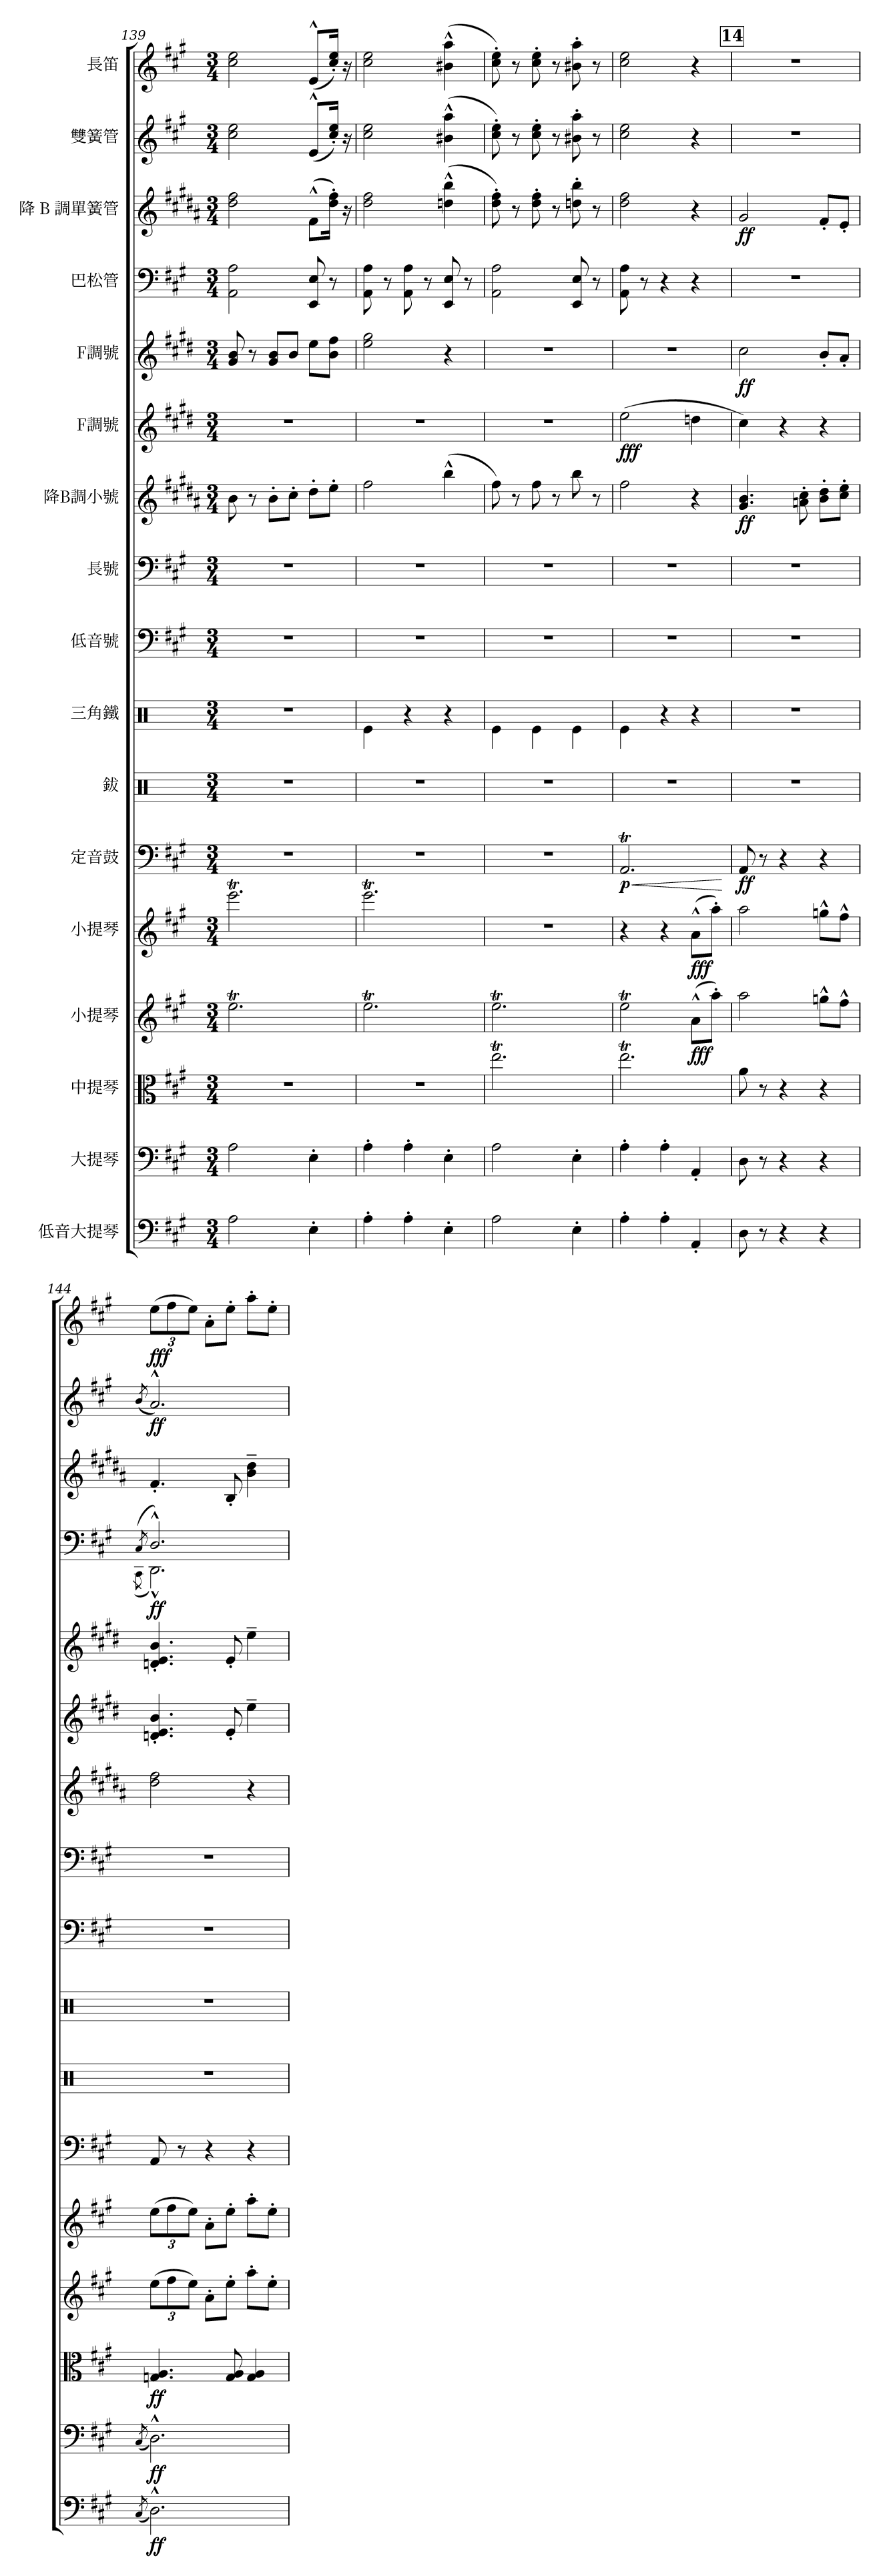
**kern	**dynam	**kern	**dynam	**kern	**dynam	**kern	**dynam	**kern	**dynam	**kern	**dynam	**kern	**kern	**kern	**kern	**kern	**dynam	**kern	**dynam	**kern	**dynam	**kern	**dynam	**kern	**dynam	**kern	**dynam	**kern	**dynam
*part17	*part17	*part16	*part16	*part15	*part15	*part14	*part14	*part13	*part13	*part12	*part12	*part11	*part10	*part9	*part8	*part7	*part7	*part6	*part6	*part5	*part5	*part4	*part4	*part3	*part3	*part2	*part2	*part1	*part1
*staff17	*staff17	*staff16	*staff16	*staff15	*staff15	*staff14	*staff14	*staff13	*staff13	*staff12	*staff12	*staff11	*staff10	*staff9	*staff8	*staff7	*staff7	*staff6	*staff6	*staff5	*staff5	*staff4	*staff4	*staff3	*staff3	*staff2	*staff2	*staff1	*staff1
*I"低音大提琴	*	*I"大提琴	*	*I"中提琴	*	*I"小提琴	*	*I"小提琴	*	*I"定音鼓	*	*I"鈸	*I"三角鐵	*I"低音號	*I"長號	*I"降B調小號	*	*I"F調號	*	*I"F調號	*	*I"巴松管	*	*I"降 B 調單簧管	*	*I"雙簧管	*	*I"長笛	*
*clefF4	*	*clefF4	*	*clefC3	*	*clefG2	*	*clefG2	*	*clefF4	*	*clefX	*clefX	*clefF4	*clefF4	*clefG2	*	*clefG2	*	*clefG2	*	*clefF4	*	*clefG2	*	*clefG2	*	*clefG2	*
*ITrd7c12	*	*	*	*	*	*	*	*	*	*	*	*	*	*	*	*ITrd1c2	*	*ITrd4c7	*	*ITrd4c7	*	*	*	*ITrd1c2	*	*	*	*	*
*k[f#c#g#]	*	*k[f#c#g#]	*	*k[f#c#g#]	*	*k[f#c#g#]	*	*k[f#c#g#]	*	*k[f#c#g#]	*	*k[]	*k[]	*k[f#c#g#]	*k[f#c#g#]	*k[f#c#g#]	*	*k[f#c#g#]	*	*k[f#c#g#]	*	*k[f#c#g#]	*	*k[f#c#g#]	*	*k[f#c#g#]	*	*k[f#c#g#]	*
*M3/4	*	*M3/4	*	*M3/4	*	*M3/4	*	*M3/4	*	*M3/4	*	*M3/4	*M3/4	*M3/4	*M3/4	*M3/4	*	*M3/4	*	*M3/4	*	*M3/4	*	*M3/4	*	*M3/4	*	*M3/4	*
=139	=139	=139	=139	=139	=139	=139	=139	=139	=139	=139	=139	=139	=139	=139	=139	=139	=139	=139	=139	=139	=139	=139	=139	=139	=139	=139	=139	=139	=139
2AA\	.	2A\	.	2.r	.	2.eeT\	.	2.eeeT\	.	2.r	.	2.r	2.r	2.r	2.r	8a\	.	2.r	.	8c#/ 8e/	.	2AA\ 2A\	.	2cc#\ 2ee\	.	2cc#\ 2ee\	.	2cc#\ 2ee\	.
.	.	.	.	.	.	.	.	.	.	.	.	.	.	.	.	8r	.	.	.	8r	.	.	.	.	.	.	.	.	.
.	.	.	.	.	.	.	.	.	.	.	.	.	.	.	.	8a'\L	.	.	.	8c#/ 8e/L	.	.	.	.	.	.	.	.	.
.	.	.	.	.	.	.	.	.	.	.	.	.	.	.	.	8b'\J	.	.	.	8e/J	.	.	.	.	.	.	.	.	.
4EE'\	.	4E'\	.	.	.	.	.	.	.	.	.	.	.	.	.	8cc#'\L	.	.	.	8a\L	.	8EE/ 8E/	.	(>8e^^\L	.	(<8e^^/L	.	(<8e^^/L	.
.	.	.	.	.	.	.	.	.	.	.	.	.	.	.	.	8dd'\J	.	.	.	8e\ 8b\J	.	8r	.	16cc#\' 16ee\'Jk)	.	16cc#/' 16ee/'Jk)	.	16cc#/' 16ee/'Jk)	.
.	.	.	.	.	.	.	.	.	.	.	.	.	.	.	.	.	.	.	.	.	.	.	.	16r	.	16r	.	16r	.
=140	=140	=140	=140	=140	=140	=140	=140	=140	=140	=140	=140	=140	=140	=140	=140	=140	=140	=140	=140	=140	=140	=140	=140	=140	=140	=140	=140	=140	=140
4AA'\	.	4A'\	.	2.r	.	2.eeT\	.	2.eeeT\	.	2.r	.	2.r	4Re\	2.r	2.r	2ee\	.	2.r	.	2a\ 2cc#\	.	8AA\ 8A\	.	2cc#\ 2ee\	.	2cc#\ 2ee\	.	2cc#\ 2ee\	.
.	.	.	.	.	.	.	.	.	.	.	.	.	.	.	.	.	.	.	.	.	.	8r	.	.	.	.	.	.	.
4AA'\	.	4A'\	.	.	.	.	.	.	.	.	.	.	4r	.	.	.	.	.	.	.	.	8AA\ 8A\	.	.	.	.	.	.	.
.	.	.	.	.	.	.	.	.	.	.	.	.	.	.	.	.	.	.	.	.	.	8r	.	.	.	.	.	.	.
4EE'\	.	4E'\	.	.	.	.	.	.	.	.	.	.	4r	.	.	(>4aa^^\	.	.	.	4r	.	8EE/ 8E/	.	(>4ccn\^^ 4aa\^^	.	(>4b#X\^^ 4aa\^^	.	(>4b#X\^^ 4aa\^^	.
.	.	.	.	.	.	.	.	.	.	.	.	.	.	.	.	.	.	.	.	.	.	8r	.	.	.	.	.	.	.
=141	=141	=141	=141	=141	=141	=141	=141	=141	=141	=141	=141	=141	=141	=141	=141	=141	=141	=141	=141	=141	=141	=141	=141	=141	=141	=141	=141	=141	=141
2AA\	.	2A\	.	2.eeT\	.	2.eeT\	.	2.r	.	2.r	.	2.r	4Re\	2.r	2.r	8ee\)	.	2.r	.	2.r	.	2AA\ 2A\	.	8cc#\' 8ee\')	.	8cc#\' 8ee\')	.	8cc#\' 8ee\')	.
.	.	.	.	.	.	.	.	.	.	.	.	.	.	.	.	8r	.	.	.	.	.	.	.	8r	.	8r	.	8r	.
.	.	.	.	.	.	.	.	.	.	.	.	.	4Re\	.	.	8ee\	.	.	.	.	.	.	.	8cc#\' 8ee\'	.	8cc#\' 8ee\'	.	8cc#\' 8ee\'	.
.	.	.	.	.	.	.	.	.	.	.	.	.	.	.	.	8r	.	.	.	.	.	.	.	8r	.	8r	.	8r	.
4EE'\	.	4E'\	.	.	.	.	.	.	.	.	.	.	4Re\	.	.	8aa\	.	.	.	.	.	8EE/ 8E/	.	8ccn\' 8aa\'	.	8b#X\' 8aa\'	.	8b#X\' 8aa\'	.
.	.	.	.	.	.	.	.	.	.	.	.	.	.	.	.	8r	.	.	.	.	.	8r	.	8r	.	8r	.	8r	.
=142	=142	=142	=142	=142	=142	=142	=142	=142	=142	=142	=142	=142	=142	=142	=142	=142	=142	=142	=142	=142	=142	=142	=142	=142	=142	=142	=142	=142	=142
!	!	!	!	!	!	!	!	!	!	!	!LO:HP:b	!	!	!	!	!	!	!	!	!	!	!	!	!	!	!	!	!	!
!	!	!	!	!	!	!	!	!	!	!	!LO:DY:n=1:b	!	!	!	!	!	!	!	!LO:DY:b	!	!	!	!	!	!	!	!	!	!
4AA'\	.	4A'\	.	2.eeT\	.	2eeT\	.	4r	.	2.AAT/	< p	2.r	4Re\	2.r	2.r	2ee\	.	(>2a\	fff	2.r	.	8AA\ 8A\	.	2cc#\ 2ee\	.	2cc#\ 2ee\	.	2cc#\ 2ee\	.
.	.	.	.	.	.	.	.	.	.	.	.	.	.	.	.	.	.	.	.	.	.	8r	.	.	.	.	.	.	.
4AA'\	.	4A'\	.	.	.	.	.	4r	.	.	.	.	4r	.	.	.	.	.	.	.	.	4r	.	.	.	.	.	.	.
!	!	!	!	!	!	!	!LO:DY:b	!	!LO:DY:b	!	!	!	!	!	!	!	!	!	!	!	!	!	!	!	!	!	!	!	!
4AAA'/	.	4AA'/	.	.	.	(>8a^^\L	fff	(>8a^^\L	fff	.	.	.	4r	.	.	4r	.	4gn\	.	.	.	4r	.	4r	.	4r	.	4r	.
.	.	.	.	.	.	8aa'\J)	.	8aa'\J)	.	.	.	.	.	.	.	.	.	.	.	.	.	.	.	.	.	.	.	.	.
.	.	.	.	.	.	.	.	.	.	.	[	.	.	.	.	.	.	.	.	.	.	.	.	.	.	.	.	.	.
!!LO:REH:place=s1:a:B:fs=14:t=14
=143	=143	=143	=143	=143	=143	=143	=143	=143	=143	=143	=143	=143	=143	=143	=143	=143	=143	=143	=143	=143	=143	=143	=143	=143	=143	=143	=143	=143	=143
!	!	!	!	!	!	!	!	!	!	!	!LO:DY:b	!	!	!	!	!	!LO:DY:b	!	!	!	!LO:DY:b	!	!	!	!LO:DY:b	!	!	!	!
8DD\	.	8D\	.	8a\	.	2aa\	.	2aa\	.	8AA/	ff	2.r	2.r	2.r	2.r	4.f#/ 4.a/	ff	4f#\)	.	2f#\	ff	2.r	.	2f#/	ff	2.r	.	2.r	.
8r	.	8r	.	8r	.	.	.	.	.	8r	.	.	.	.	.	.	.	.	.	.	.	.	.	.	.	.	.	.	.
4r	.	4r	.	4r	.	.	.	.	.	4r	.	.	.	.	.	.	.	4r	.	.	.	.	.	.	.	.	.	.	.
.	.	.	.	.	.	.	.	.	.	.	.	.	.	.	.	8gn\' 8b\'	.	.	.	.	.	.	.	.	.	.	.	.	.
4r	.	4r	.	4r	.	8ggn^^\L	.	8ggn^^\L	.	4r	.	.	.	.	.	8a\' 8cc#\'L	.	4r	.	8e'/L	.	.	.	8e'/L	.	.	.	.	.
.	.	.	.	.	.	8ff#^^\J	.	8ff#^^\J	.	.	.	.	.	.	.	8b\' 8dd\'J	.	.	.	8d'/J	.	.	.	8d'/J	.	.	.	.	.
=144	=144	=144	=144	=144	=144	=144	=144	=144	=144	=144	=144	=144	=144	=144	=144	=144	=144	=144	=144	=144	=144	=144	=144	=144	=144	=144	=144	=144	=144
*	*	*	*	*	*	*	*	*	*	*	*	*	*	*	*	*	*	*	*	*	*	*^	*	*	*	*	*	*	*
(<8qCC#/	.	(<8qC#/	.	.	.	.	.	.	.	.	.	.	.	.	.	.	.	.	.	.	.	(<8qC#/	(>8qCC#\	.	.	.	(<8qb/	.	.	.
*	*	*	*	*	*	*	*	*	*	*	*	*	*	*	*	*	*	*	*	*	*	*v	*v	*	*	*	*	*	*	*
*	*	*	*	*	*	*Xbrackettup	*	*Xbrackettup	*	*	*	*	*	*	*	*	*	*	*	*	*	*	*	*	*	*	*	*Xbrackettup	*
*	*	*	*	*	*	*	*	*	*	*	*	*	*	*	*	*	*	*	*	*	*	*^	*	*	*	*	*	*	*
!	!LO:DY:b	!	!LO:DY:b	!	!LO:DY:b	!	!	!	!	!	!	!	!	!	!	!	!	!	!	!	!	!	!	!LO:DY:b	!	!	!	!LO:DY:b	!	!LO:DY:b
2.DD^^\)	ff	2.D^^\)	ff	4.Gn/ 4.A/	ff	(>12ee\L	.	(>12ee\L	.	8AA/	.	2.r	2.r	2.r	2.r	2cc#\ 2ee\	.	4.Gn/' 4.A/' 4.e/'	.	4.Gn/' 4.A/' 4.e/'	.	2.D^^/)	2.DD^^\)	ff	4.e'/	.	2.a^^/)	ff	(>12ee\L	fff
.	.	.	.	.	.	12ff#\	.	12ff#\	.	.	.	.	.	.	.	.	.	.	.	.	.	.	.	.	.	.	.	.	12ff#\	.
.	.	.	.	.	.	.	.	.	.	8r	.	.	.	.	.	.	.	.	.	.	.	.	.	.	.	.	.	.	.	.
.	.	.	.	.	.	12ee\J)	.	12ee\J)	.	.	.	.	.	.	.	.	.	.	.	.	.	.	.	.	.	.	.	.	12ee\J)	.
.	.	.	.	.	.	8a'\L	.	8a'\L	.	4r	.	.	.	.	.	.	.	.	.	.	.	.	.	.	.	.	.	.	8a'\L	.
.	.	.	.	8G/ 8A/	.	8ee'\J	.	8ee'\J	.	.	.	.	.	.	.	.	.	8A'/	.	8A'/	.	.	.	.	8A'/	.	.	.	8ee'\J	.
.	.	.	.	4G/ 4A/	.	8aa'\L	.	8aa'\L	.	4r	.	.	.	.	.	4r	.	4a~\	.	4a~\	.	.	.	.	4a\~ 4cc#\~	.	.	.	8aa'\L	.
.	.	.	.	.	.	8ee'\J	.	8ee'\J	.	.	.	.	.	.	.	.	.	.	.	.	.	.	.	.	.	.	.	.	8ee'\J	.
*	*	*	*	*	*	*	*	*	*	*	*	*	*	*	*	*	*	*	*	*	*	*v	*v	*	*	*	*	*	*	*
=	=	=	=	=	=	=	=	=	=	=	=	=	=	=	=	=	=	=	=	=	=	=	=	=	=	=	=	=	=
*-	*-	*-	*-	*-	*-	*-	*-	*-	*-	*-	*-	*-	*-	*-	*-	*-	*-	*-	*-	*-	*-	*-	*-	*-	*-	*-	*-	*-	*-
